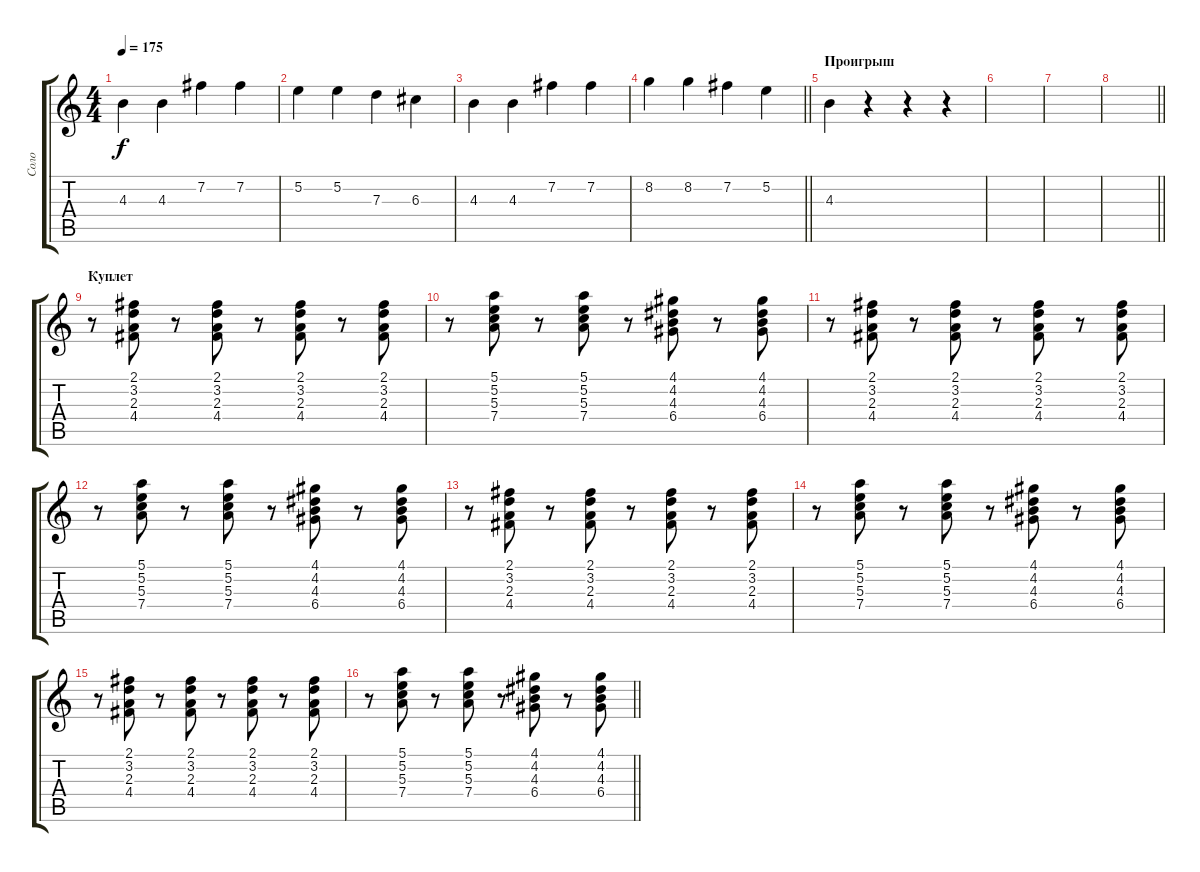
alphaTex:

\track ("Соло" "Соло") {instrument electricguitarclean}
\staff {score tabs}
\tuning (E4 B3 G3 D3 A2 E2) {hide}
\ts (4 4)
\tempo 175
\clef g2
\ks c
4.3.4{dy f} 4.3.4 7.2.4 7.2.4 |
5.2.4 5.2.4 7.3.4 6.3.4 |
4.3.4 4.3.4 7.2.4 7.2.4 |
\barLineRight lightlight
8.2.4 8.2.4 7.2.4 5.2.4 |
\section ("" "Проигрыш")
4.3.4 r.4 r.4 r.4 |
|
|
\barLineRight lightlight
|
\section ("" "Куплет")
r.8{instrument electricguitarclean} (2.1 3.2 2.3 4.4).8 r.8 (2.1 3.2 2.3 4.4).8 r.8 (2.1 3.2 2.3 4.4).8 r.8 (2.1 3.2 2.3 4.4).8 |
r.8 (5.1 5.2 5.3 7.4).8 r.8 (5.1 5.2 5.3 7.4).8 r.8 (4.1 4.2 4.3 6.4).8 r.8 (4.1 4.2 4.3 6.4).8 |
r.8 (2.1 3.2 2.3 4.4).8 r.8 (2.1 3.2 2.3 4.4).8 r.8 (2.1 3.2 2.3 4.4).8 r.8 (2.1 3.2 2.3 4.4).8 |
r.8 (5.1 5.2 5.3 7.4).8 r.8 (5.1 5.2 5.3 7.4).8 r.8 (4.1 4.2 4.3 6.4).8 r.8 (4.1 4.2 4.3 6.4).8 |
r.8 (2.1 3.2 2.3 4.4).8 r.8 (2.1 3.2 2.3 4.4).8 r.8 (2.1 3.2 2.3 4.4).8 r.8 (2.1 3.2 2.3 4.4).8 |
r.8 (5.1 5.2 5.3 7.4).8 r.8 (5.1 5.2 5.3 7.4).8 r.8 (4.1 4.2 4.3 6.4).8 r.8 (4.1 4.2 4.3 6.4).8 |
r.8 (2.1 3.2 2.3 4.4).8 r.8 (2.1 3.2 2.3 4.4).8 r.8 (2.1 3.2 2.3 4.4).8 r.8 (2.1 3.2 2.3 4.4).8 |
\barLineRight lightlight
r.8 (5.1 5.2 5.3 7.4).8 r.8 (5.1 5.2 5.3 7.4).8 r.8 (4.1 4.2 4.3 6.4).8 r.8 (4.1 4.2 4.3 6.4).8
